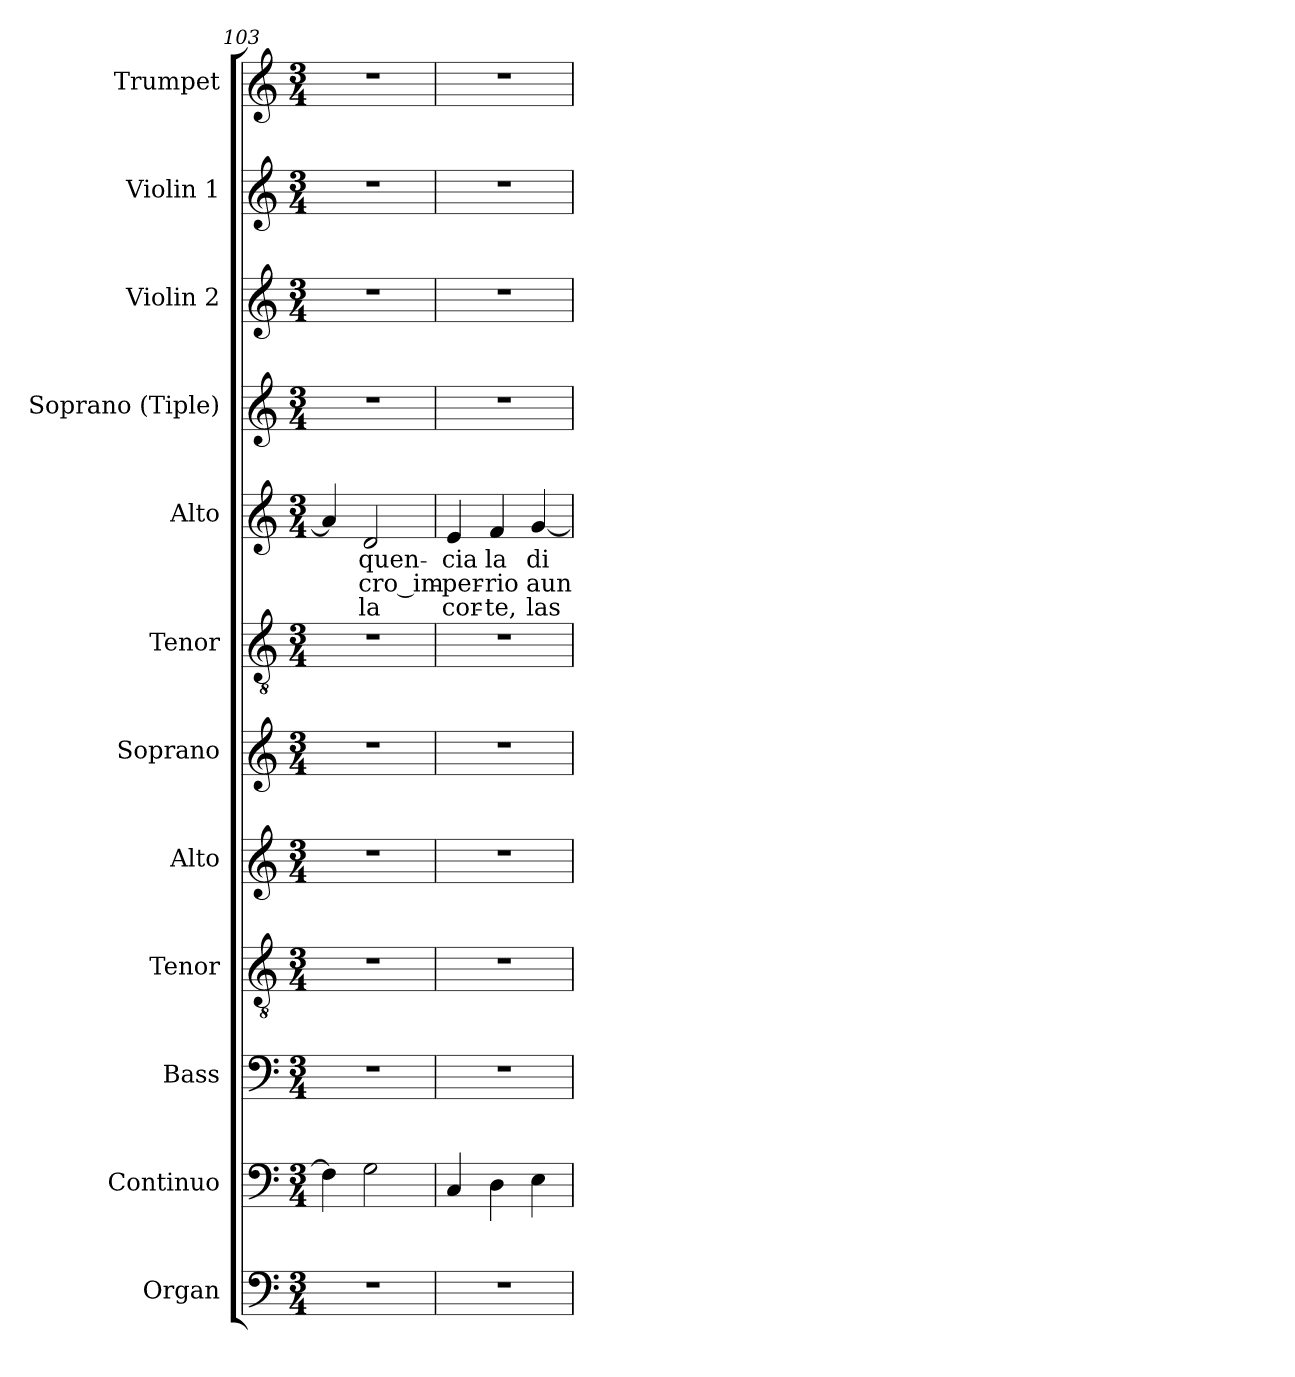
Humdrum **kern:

**kern	**kern	**kern	**kern	**kern	**kern	**kern	**kern	**text	**text	**text	**kern	**kern	**kern	**kern
*part12	*part11	*part10	*part9	*part8	*part7	*part6	*part5	*part5	*part5	*part5	*part4	*part3	*part2	*part1
*staff12	*staff11	*staff10	*staff9	*staff8	*staff7	*staff6	*staff5	*staff5	*staff5	*staff5	*staff4	*staff3	*staff2	*staff1
*I"Organ	*I"Continuo	*I"Bass	*I"Tenor	*I"Alto	*I"Soprano	*I"Tenor	*I"Alto	*	*	*	*I"Soprano (Tiple)	*I"Violin 2	*I"Violin 1	*I"Trumpet
*I'Org.	*I'Cont.	*I'B.	*I'T.	*I'A.	*I'S.	*I'T.	*I'A.	*	*	*	*I'S.	*I'Vln. 2	*I'Vln. 1	*I'Tpt.
*clefF4	*clefF4	*clefF4	*clefGv2	*clefG2	*clefG2	*clefGv2	*clefG2	*	*	*	*clefG2	*clefG2	*clefG2	*clefG2
*	*	*	*ITrd7c12	*	*	*ITrd7c12	*	*	*	*	*	*	*	*
*k[]	*k[]	*k[]	*k[]	*k[]	*k[]	*k[]	*k[]	*	*	*	*k[]	*k[]	*k[]	*k[]
*C:	*C:	*C:	*C:	*C:	*C:	*C:	*C:	*	*	*	*C:	*C:	*C:	*C:
*M3/4	*M3/4	*M3/4	*M3/4	*M3/4	*M3/4	*M3/4	*M3/4	*	*	*	*M3/4	*M3/4	*M3/4	*M3/4
=103	=103	=103	=103	=103	=103	=103	=103	=103	=103	=103	=103	=103	=103	=103
!LO:N:vis=1	!	!LO:N:vis=1	!LO:N:vis=1	!LO:N:vis=1	!LO:N:vis=1	!LO:N:vis=1	!	!	!	!	!LO:N:vis=1	!LO:N:vis=1	!LO:N:vis=1	!LO:N:vis=1
2.r	4Fi\]	2.r	2.r	2.r	2.r	2.r	4ai/]	.	.	.	2.r	2.r	2.r	2.r
!	!	!	!	!	!	!	!	!LO:LY:b:color=#000000	!LO:LY:b:color=#000000	!LO:LY:b:color=#000000	!	!	!	!
.	2Gi\	.	.	.	.	.	2di/	-quen-	-cro_im-	la	.	.	.	.
=104	=104	=104	=104	=104	=104	=104	=104	=104	=104	=104	=104	=104	=104	=104
!LO:N:vis=1	!	!LO:N:vis=1	!LO:N:vis=1	!LO:N:vis=1	!LO:N:vis=1	!LO:N:vis=1	!	!	!	!	!	!	!	!
!	!	!	!	!	!	!	!	!LO:LY:b:color=#000000	!LO:LY:b:color=#000000	!LO:LY:b:color=#000000	!LO:N:vis=1	!LO:N:vis=1	!LO:N:vis=1	!LO:N:vis=1
2.r	4Ci/	2.r	2.r	2.r	2.r	2.r	4ei/	-cia	-per-	cor-	2.r	2.r	2.r	2.r
!	!	!	!	!	!	!	!	!LO:LY:b:color=#000000	!LO:LY:b:color=#000000	!LO:LY:b:color=#000000	!	!	!	!
.	4Di\	.	.	.	.	.	4fi/	la	-rio	-te,	.	.	.	.
!	!	!	!	!	!	!	!	!LO:LY:b:color=#000000	!LO:LY:b:color=#000000	!LO:LY:b:color=#000000	!	!	!	!
.	4Ei\	.	.	.	.	.	[4gi/	di-	aun	las	.	.	.	.
=	=	=	=	=	=	=	=	=	=	=	=	=	=	=
*-	*-	*-	*-	*-	*-	*-	*-	*-	*-	*-	*-	*-	*-	*-
